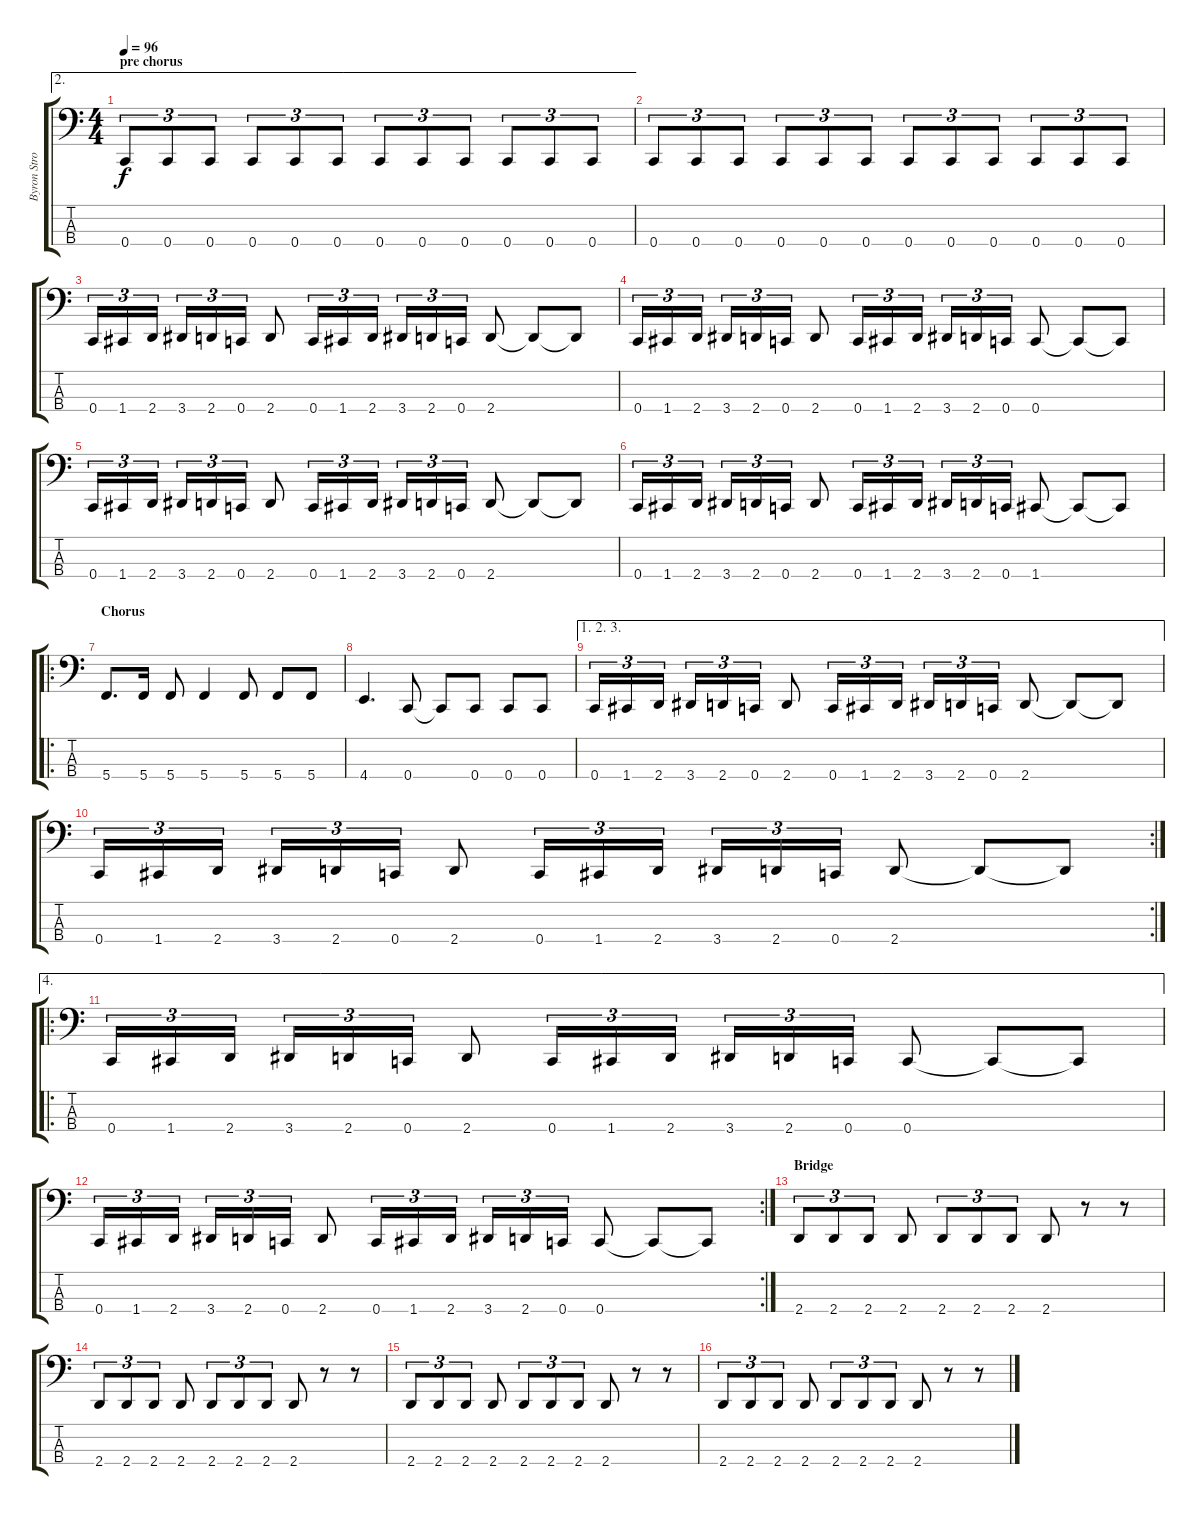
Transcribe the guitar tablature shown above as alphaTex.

\track ("Byron Stroud" "Byron Stro") {instrument electricbassfinger}
\staff {score tabs}
\tuning (E2 C2 G1 C1) {hide}
\ae 2
\ts (4 4)
\section ("" "pre chorus")
\tempo 96
\clef f4
\ks c
0.4.8{tu (3 2) dy f} 0.4.8{tu (3 2)} 0.4.8{tu (3 2)} 0.4.8{tu (3 2)} 0.4.8{tu (3 2)} 0.4.8{tu (3 2)} 0.4.8{tu (3 2)} 0.4.8{tu (3 2)} 0.4.8{tu (3 2)} 0.4.8{tu (3 2)} 0.4.8{tu (3 2)} 0.4.8{tu (3 2)} |
0.4.8{tu (3 2)} 0.4.8{tu (3 2)} 0.4.8{tu (3 2)} 0.4.8{tu (3 2)} 0.4.8{tu (3 2)} 0.4.8{tu (3 2)} 0.4.8{tu (3 2)} 0.4.8{tu (3 2)} 0.4.8{tu (3 2)} 0.4.8{tu (3 2)} 0.4.8{tu (3 2)} 0.4.8{tu (3 2)} |
0.4.16{tu (3 2)} 1.4.16{tu (3 2)} 2.4.16{tu (3 2)} 3.4.16{tu (3 2)} 2.4.16{tu (3 2)} 0.4.16{tu (3 2)} 2.4.8 0.4.16{tu (3 2)} 1.4.16{tu (3 2)} 2.4.16{tu (3 2)} 3.4.16{tu (3 2)} 2.4.16{tu (3 2)} 0.4.16{tu (3 2)} 2.4.8 2.4{t}.8 2.4{t}.8 |
0.4.16{tu (3 2)} 1.4.16{tu (3 2)} 2.4.16{tu (3 2)} 3.4.16{tu (3 2)} 2.4.16{tu (3 2)} 0.4.16{tu (3 2)} 2.4.8 0.4.16{tu (3 2)} 1.4.16{tu (3 2)} 2.4.16{tu (3 2)} 3.4.16{tu (3 2)} 2.4.16{tu (3 2)} 0.4.16{tu (3 2)} 0.4.8 0.4{t}.8 0.4{t}.8 |
0.4.16{tu (3 2)} 1.4.16{tu (3 2)} 2.4.16{tu (3 2)} 3.4.16{tu (3 2)} 2.4.16{tu (3 2)} 0.4.16{tu (3 2)} 2.4.8 0.4.16{tu (3 2)} 1.4.16{tu (3 2)} 2.4.16{tu (3 2)} 3.4.16{tu (3 2)} 2.4.16{tu (3 2)} 0.4.16{tu (3 2)} 2.4.8 2.4{t}.8 2.4{t}.8 |
0.4.16{tu (3 2)} 1.4.16{tu (3 2)} 2.4.16{tu (3 2)} 3.4.16{tu (3 2)} 2.4.16{tu (3 2)} 0.4.16{tu (3 2)} 2.4.8 0.4.16{tu (3 2)} 1.4.16{tu (3 2)} 2.4.16{tu (3 2)} 3.4.16{tu (3 2)} 2.4.16{tu (3 2)} 0.4.16{tu (3 2)} 1.4.8 1.4{t}.8 1.4{t}.8 |
\ro
\section ("" "Chorus")
5.4.8{d} 5.4.16 5.4.8 5.4.4 5.4.8 5.4.8 5.4.8 |
4.4.4{d} 0.4.8 0.4{t}.8 0.4.8 0.4.8 0.4.8 |
\ae (1 2 3)
0.4.16{tu (3 2)} 1.4.16{tu (3 2)} 2.4.16{tu (3 2)} 3.4.16{tu (3 2)} 2.4.16{tu (3 2)} 0.4.16{tu (3 2)} 2.4.8 0.4.16{tu (3 2)} 1.4.16{tu (3 2)} 2.4.16{tu (3 2)} 3.4.16{tu (3 2)} 2.4.16{tu (3 2)} 0.4.16{tu (3 2)} 2.4.8 2.4{t}.8 2.4{t}.8 |
\rc 2
0.4.16{tu (3 2)} 1.4.16{tu (3 2)} 2.4.16{tu (3 2)} 3.4.16{tu (3 2)} 2.4.16{tu (3 2)} 0.4.16{tu (3 2)} 2.4.8 0.4.16{tu (3 2)} 1.4.16{tu (3 2)} 2.4.16{tu (3 2)} 3.4.16{tu (3 2)} 2.4.16{tu (3 2)} 0.4.16{tu (3 2)} 2.4.8 2.4{t}.8 2.4{t}.8 |
\ae 4
\ro
0.4.16{tu (3 2)} 1.4.16{tu (3 2)} 2.4.16{tu (3 2)} 3.4.16{tu (3 2)} 2.4.16{tu (3 2)} 0.4.16{tu (3 2)} 2.4.8 0.4.16{tu (3 2)} 1.4.16{tu (3 2)} 2.4.16{tu (3 2)} 3.4.16{tu (3 2)} 2.4.16{tu (3 2)} 0.4.16{tu (3 2)} 0.4.8 0.4{t}.8 0.4{t}.8 |
\rc 2
0.4.16{tu (3 2)} 1.4.16{tu (3 2)} 2.4.16{tu (3 2)} 3.4.16{tu (3 2)} 2.4.16{tu (3 2)} 0.4.16{tu (3 2)} 2.4.8 0.4.16{tu (3 2)} 1.4.16{tu (3 2)} 2.4.16{tu (3 2)} 3.4.16{tu (3 2)} 2.4.16{tu (3 2)} 0.4.16{tu (3 2)} 0.4.8 0.4{t}.8 0.4{t}.8 |
\section ("" "Bridge")
2.4.8{tu (3 2)} 2.4.8{tu (3 2)} 2.4.8{tu (3 2)} 2.4.8 2.4.8{tu (3 2)} 2.4.8{tu (3 2)} 2.4.8{tu (3 2)} 2.4.8 r.8 r.8 |
2.4.8{tu (3 2)} 2.4.8{tu (3 2)} 2.4.8{tu (3 2)} 2.4.8 2.4.8{tu (3 2)} 2.4.8{tu (3 2)} 2.4.8{tu (3 2)} 2.4.8 r.8 r.8 |
2.4.8{tu (3 2)} 2.4.8{tu (3 2)} 2.4.8{tu (3 2)} 2.4.8 2.4.8{tu (3 2)} 2.4.8{tu (3 2)} 2.4.8{tu (3 2)} 2.4.8 r.8 r.8 |
2.4.8{tu (3 2)} 2.4.8{tu (3 2)} 2.4.8{tu (3 2)} 2.4.8 2.4.8{tu (3 2)} 2.4.8{tu (3 2)} 2.4.8{tu (3 2)} 2.4.8 r.8 r.8
